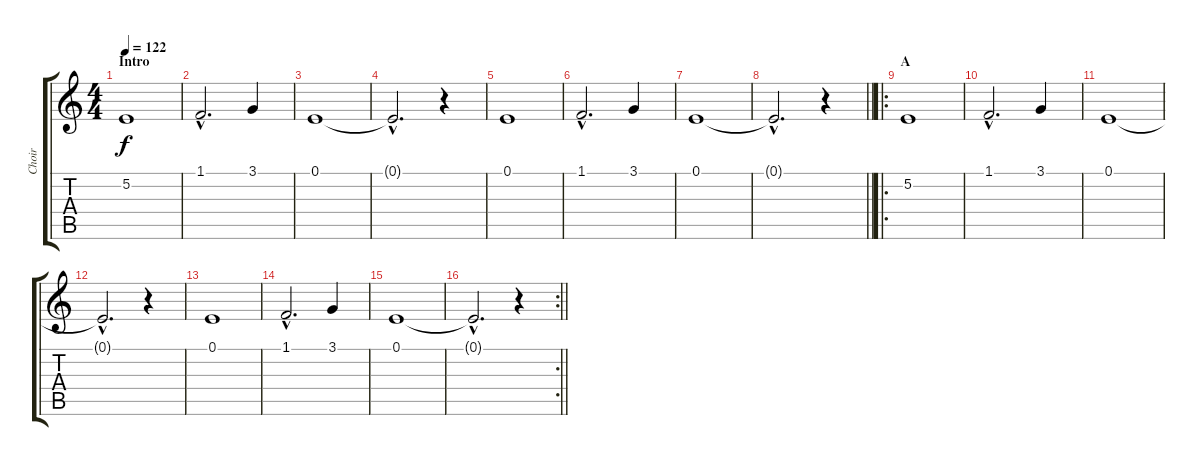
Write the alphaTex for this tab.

\track ("Choir" "Choir") {instrument choiraahs}
\staff {score tabs}
\tuning (E4 B3 G3 D3 A2 E2) {hide}
\ts (4 4)
\section ("" "Intro")
\tempo 122
\clef g2
\ks c
5.2.1{dy f instrument choiraahs} |
1.1{hac}.2{d} 3.1.4 |
0.1.1 |
0.1{hac t}.2{d} r.4 |
0.1.1 |
1.1{hac}.2{d} 3.1.4 |
0.1.1 |
\barLineRight lightlight
0.1{hac t}.2{d} r.4 |
\ro
\section ("" "A")
5.2.1 |
1.1{hac}.2{d} 3.1.4 |
0.1.1 |
0.1{hac t}.2{d} r.4 |
0.1.1 |
1.1{hac}.2{d} 3.1.4 |
0.1.1 |
\rc 2
\barLineRight lightlight
0.1{hac t}.2{d} r.4
